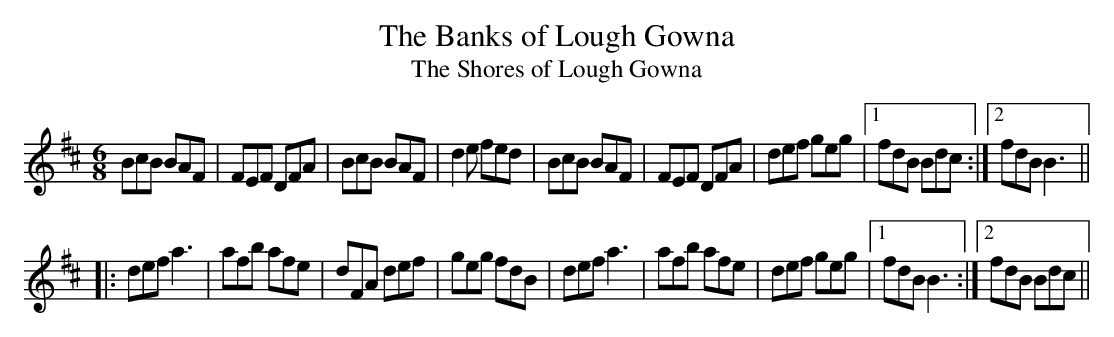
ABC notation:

X:1
T:Banks of Lough Gowna, The
T:Shores of Lough Gowna, The
M:6/8
K:Bm
BcB BAF|FEF DFA|BcB BAF|d2e fed|BcB BAF|FEF DFA|def geg|1 fdB Bdc:|2 fdB B3||
|:def a3|afb afe|dFA def|geg fdB|def a3|afb afe|def geg|1 fdB B3:|2 fdB Bdc||
